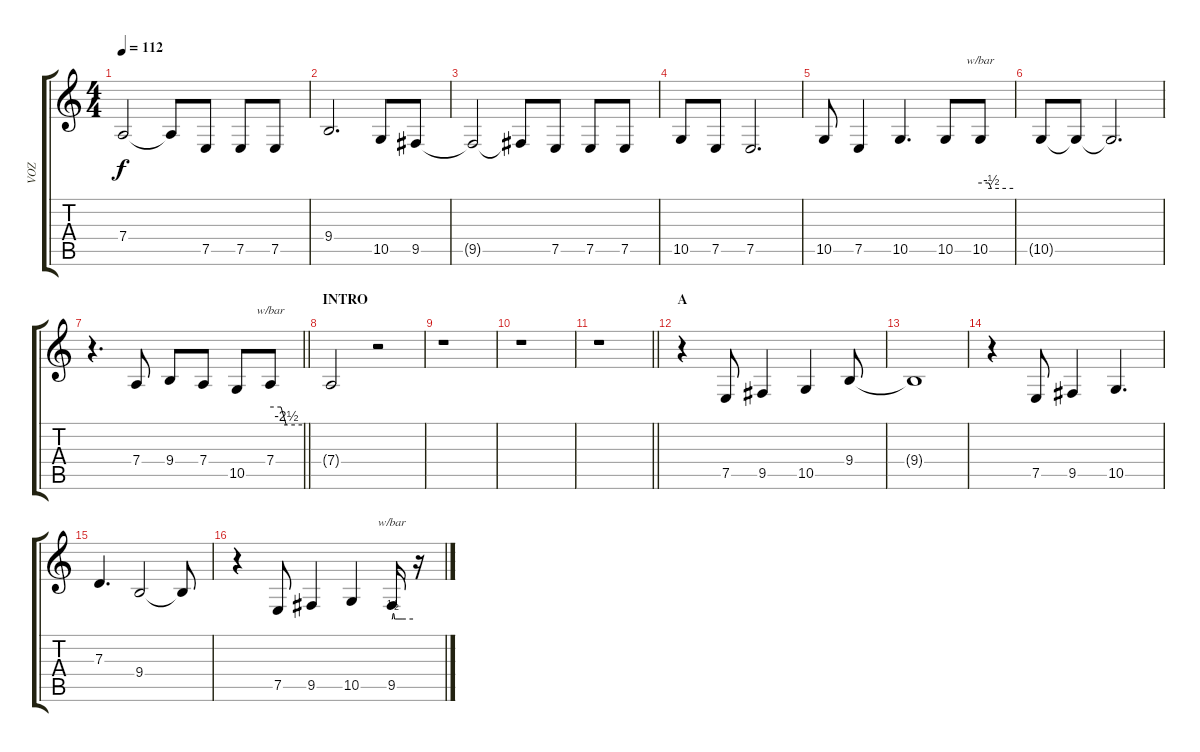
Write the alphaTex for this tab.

\track ("VOZ" "VOZ") {instrument flute}
\staff {score tabs}
\tuning (E4 B3 G3 D3 A2 E2) {hide}
\ts (4 4)
\tempo 112
\clef g2
\ks c
7.4{t}.2{dy f} 7.4{t}.8 7.5.8 7.5.8 7.5.8 |
9.4.2{d} 10.5.8 9.5.8 |
9.5{t}.2 9.5{t}.8 7.5.8 7.5.8 7.5.8 |
10.5.8 7.5.8 7.5.2{d} |
10.5.8 7.5.4 10.5.4{d} 10.5.8 10.5.8{tbe (custom default 0 0 16 0 20 -2 34 -2 60 -2)} |
10.5{t}.8 10.5{t}.8 10.5{t}.2{d} |
\barLineRight lightlight
r.4{d} 7.4.8 9.4.8 7.4.8 10.5.8 7.4.8{tbe (custom default 0 0 20 0 30 -10 60 -10)} |
\section ("" "INTRO")
7.4{t}.2 r.2 |
r.1 |
r.1 |
\barLineRight lightlight
r.1 |
\section ("" "A")
r.4 7.5.8 9.5.4 10.5.4 9.4.8 |
9.4{t}.1 |
r.4 7.5.8 9.5.4 10.5.4{d} |
7.3.4{d} 9.4.2 9.4{t}.8 |
r.4 7.5.8 9.5.4 10.5.4 9.5.16{tbe (custom default 0 0 2 0 4 2 6 2 8 0 10 0 15 0 30 0 60 0)} r.16
